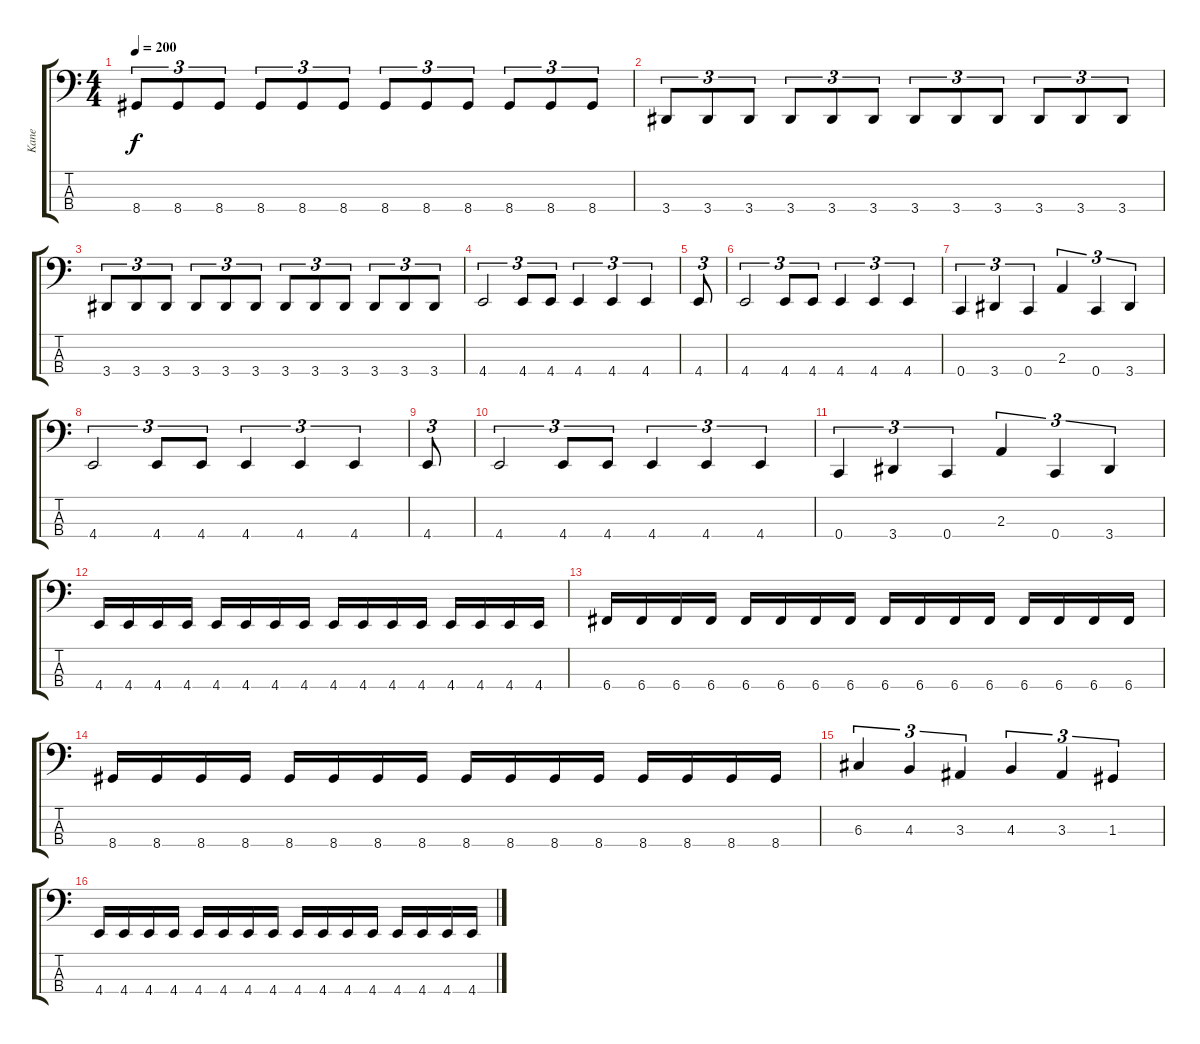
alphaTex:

\track ("Kane" "Kane") {instrument electricbasspick}
\staff {score tabs}
\tuning (F2 C2 G1 C1) {hide}
\ts (4 4)
\tempo 200
\clef f4
\ks c
8.4.8{tu (3 2) dy f} 8.4.8{tu (3 2)} 8.4.8{tu (3 2)} 8.4.8{tu (3 2)} 8.4.8{tu (3 2)} 8.4.8{tu (3 2)} 8.4.8{tu (3 2)} 8.4.8{tu (3 2)} 8.4.8{tu (3 2)} 8.4.8{tu (3 2)} 8.4.8{tu (3 2)} 8.4.8{tu (3 2)} |
3.4.8{tu (3 2)} 3.4.8{tu (3 2)} 3.4.8{tu (3 2)} 3.4.8{tu (3 2)} 3.4.8{tu (3 2)} 3.4.8{tu (3 2)} 3.4.8{tu (3 2)} 3.4.8{tu (3 2)} 3.4.8{tu (3 2)} 3.4.8{tu (3 2)} 3.4.8{tu (3 2)} 3.4.8{tu (3 2)} |
3.4.8{tu (3 2)} 3.4.8{tu (3 2)} 3.4.8{tu (3 2)} 3.4.8{tu (3 2)} 3.4.8{tu (3 2)} 3.4.8{tu (3 2)} 3.4.8{tu (3 2)} 3.4.8{tu (3 2)} 3.4.8{tu (3 2)} 3.4.8{tu (3 2)} 3.4.8{tu (3 2)} 3.4.8{tu (3 2)} |
4.4.2{tu (3 2)} 4.4.8{tu (3 2)} 4.4.8{tu (3 2)} 4.4.4{tu (3 2)} 4.4.4{tu (3 2)} 4.4.4{tu (3 2)} |
4.4.8{tu (3 2)} |
4.4.2{tu (3 2)} 4.4.8{tu (3 2)} 4.4.8{tu (3 2)} 4.4.4{tu (3 2)} 4.4.4{tu (3 2)} 4.4.4{tu (3 2)} |
0.4.4{tu (3 2)} 3.4.4{tu (3 2)} 0.4.4{tu (3 2)} 2.3.4{tu (3 2)} 0.4.4{tu (3 2)} 3.4.4{tu (3 2)} |
4.4.2{tu (3 2)} 4.4.8{tu (3 2)} 4.4.8{tu (3 2)} 4.4.4{tu (3 2)} 4.4.4{tu (3 2)} 4.4.4{tu (3 2)} |
4.4.8{tu (3 2)} |
4.4.2{tu (3 2)} 4.4.8{tu (3 2)} 4.4.8{tu (3 2)} 4.4.4{tu (3 2)} 4.4.4{tu (3 2)} 4.4.4{tu (3 2)} |
0.4.4{tu (3 2)} 3.4.4{tu (3 2)} 0.4.4{tu (3 2)} 2.3.4{tu (3 2)} 0.4.4{tu (3 2)} 3.4.4{tu (3 2)} |
4.4.16 4.4.16 4.4.16 4.4.16 4.4.16 4.4.16 4.4.16 4.4.16 4.4.16 4.4.16 4.4.16 4.4.16 4.4.16 4.4.16 4.4.16 4.4.16 |
6.4.16 6.4.16 6.4.16 6.4.16 6.4.16 6.4.16 6.4.16 6.4.16 6.4.16 6.4.16 6.4.16 6.4.16 6.4.16 6.4.16 6.4.16 6.4.16 |
8.4.16 8.4.16 8.4.16 8.4.16 8.4.16 8.4.16 8.4.16 8.4.16 8.4.16 8.4.16 8.4.16 8.4.16 8.4.16 8.4.16 8.4.16 8.4.16 |
6.3.4{tu (3 2)} 4.3.4{tu (3 2)} 3.3.4{tu (3 2)} 4.3.4{tu (3 2)} 3.3.4{tu (3 2)} 1.3.4{tu (3 2)} |
4.4.16 4.4.16 4.4.16 4.4.16 4.4.16 4.4.16 4.4.16 4.4.16 4.4.16 4.4.16 4.4.16 4.4.16 4.4.16 4.4.16 4.4.16 4.4.16
